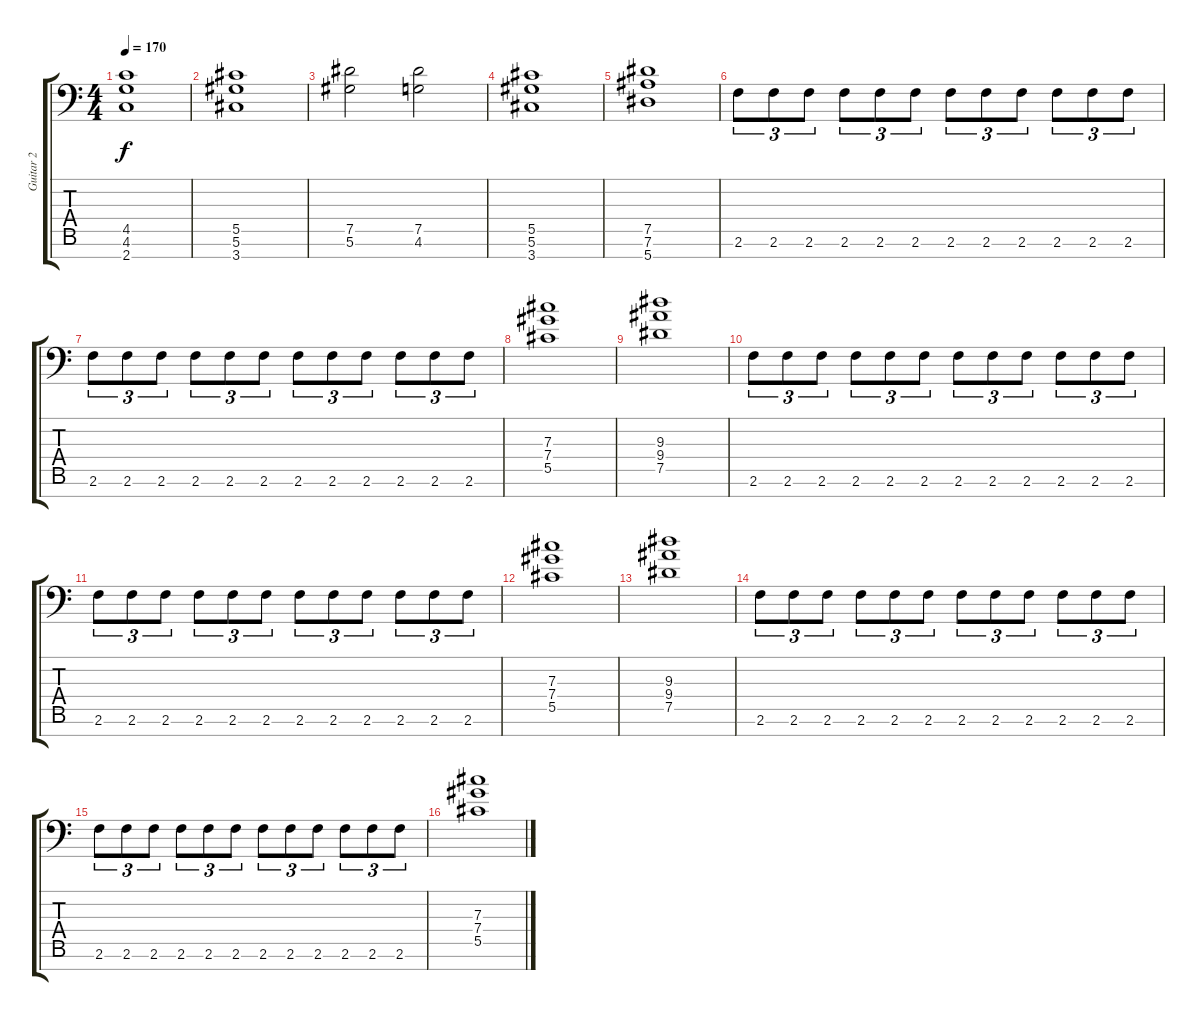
\track ("Guitar 2" "Guitar 2") {instrument distortionguitar}
\staff {score tabs}
\tuning (Eb4 Bb3 Gb3 Db3 Ab2 Eb2 Bb1) {hide}
\ts (4 4)
\tempo 170
\clef f4
\ks c
(4.5 4.6 2.7).1{dy f} |
(5.5 5.6 3.7).1 |
(7.5 5.6).2 (7.5 4.6).2 |
(5.5 5.6 3.7).1 |
(7.5 7.6 5.7).1 |
2.6.8{tu (3 2)} 2.6.8{tu (3 2)} 2.6.8{tu (3 2)} 2.6.8{tu (3 2)} 2.6.8{tu (3 2)} 2.6.8{tu (3 2)} 2.6.8{tu (3 2)} 2.6.8{tu (3 2)} 2.6.8{tu (3 2)} 2.6.8{tu (3 2)} 2.6.8{tu (3 2)} 2.6.8{tu (3 2)} |
2.6.8{tu (3 2)} 2.6.8{tu (3 2)} 2.6.8{tu (3 2)} 2.6.8{tu (3 2)} 2.6.8{tu (3 2)} 2.6.8{tu (3 2)} 2.6.8{tu (3 2)} 2.6.8{tu (3 2)} 2.6.8{tu (3 2)} 2.6.8{tu (3 2)} 2.6.8{tu (3 2)} 2.6.8{tu (3 2)} |
(7.3 7.4 5.5).1 |
(9.3 9.4 7.5).1 |
2.6.8{tu (3 2)} 2.6.8{tu (3 2)} 2.6.8{tu (3 2)} 2.6.8{tu (3 2)} 2.6.8{tu (3 2)} 2.6.8{tu (3 2)} 2.6.8{tu (3 2)} 2.6.8{tu (3 2)} 2.6.8{tu (3 2)} 2.6.8{tu (3 2)} 2.6.8{tu (3 2)} 2.6.8{tu (3 2)} |
2.6.8{tu (3 2)} 2.6.8{tu (3 2)} 2.6.8{tu (3 2)} 2.6.8{tu (3 2)} 2.6.8{tu (3 2)} 2.6.8{tu (3 2)} 2.6.8{tu (3 2)} 2.6.8{tu (3 2)} 2.6.8{tu (3 2)} 2.6.8{tu (3 2)} 2.6.8{tu (3 2)} 2.6.8{tu (3 2)} |
(7.3 7.4 5.5).1 |
(9.3 9.4 7.5).1 |
2.6.8{tu (3 2)} 2.6.8{tu (3 2)} 2.6.8{tu (3 2)} 2.6.8{tu (3 2)} 2.6.8{tu (3 2)} 2.6.8{tu (3 2)} 2.6.8{tu (3 2)} 2.6.8{tu (3 2)} 2.6.8{tu (3 2)} 2.6.8{tu (3 2)} 2.6.8{tu (3 2)} 2.6.8{tu (3 2)} |
2.6.8{tu (3 2)} 2.6.8{tu (3 2)} 2.6.8{tu (3 2)} 2.6.8{tu (3 2)} 2.6.8{tu (3 2)} 2.6.8{tu (3 2)} 2.6.8{tu (3 2)} 2.6.8{tu (3 2)} 2.6.8{tu (3 2)} 2.6.8{tu (3 2)} 2.6.8{tu (3 2)} 2.6.8{tu (3 2)} |
(7.3 7.4 5.5).1
